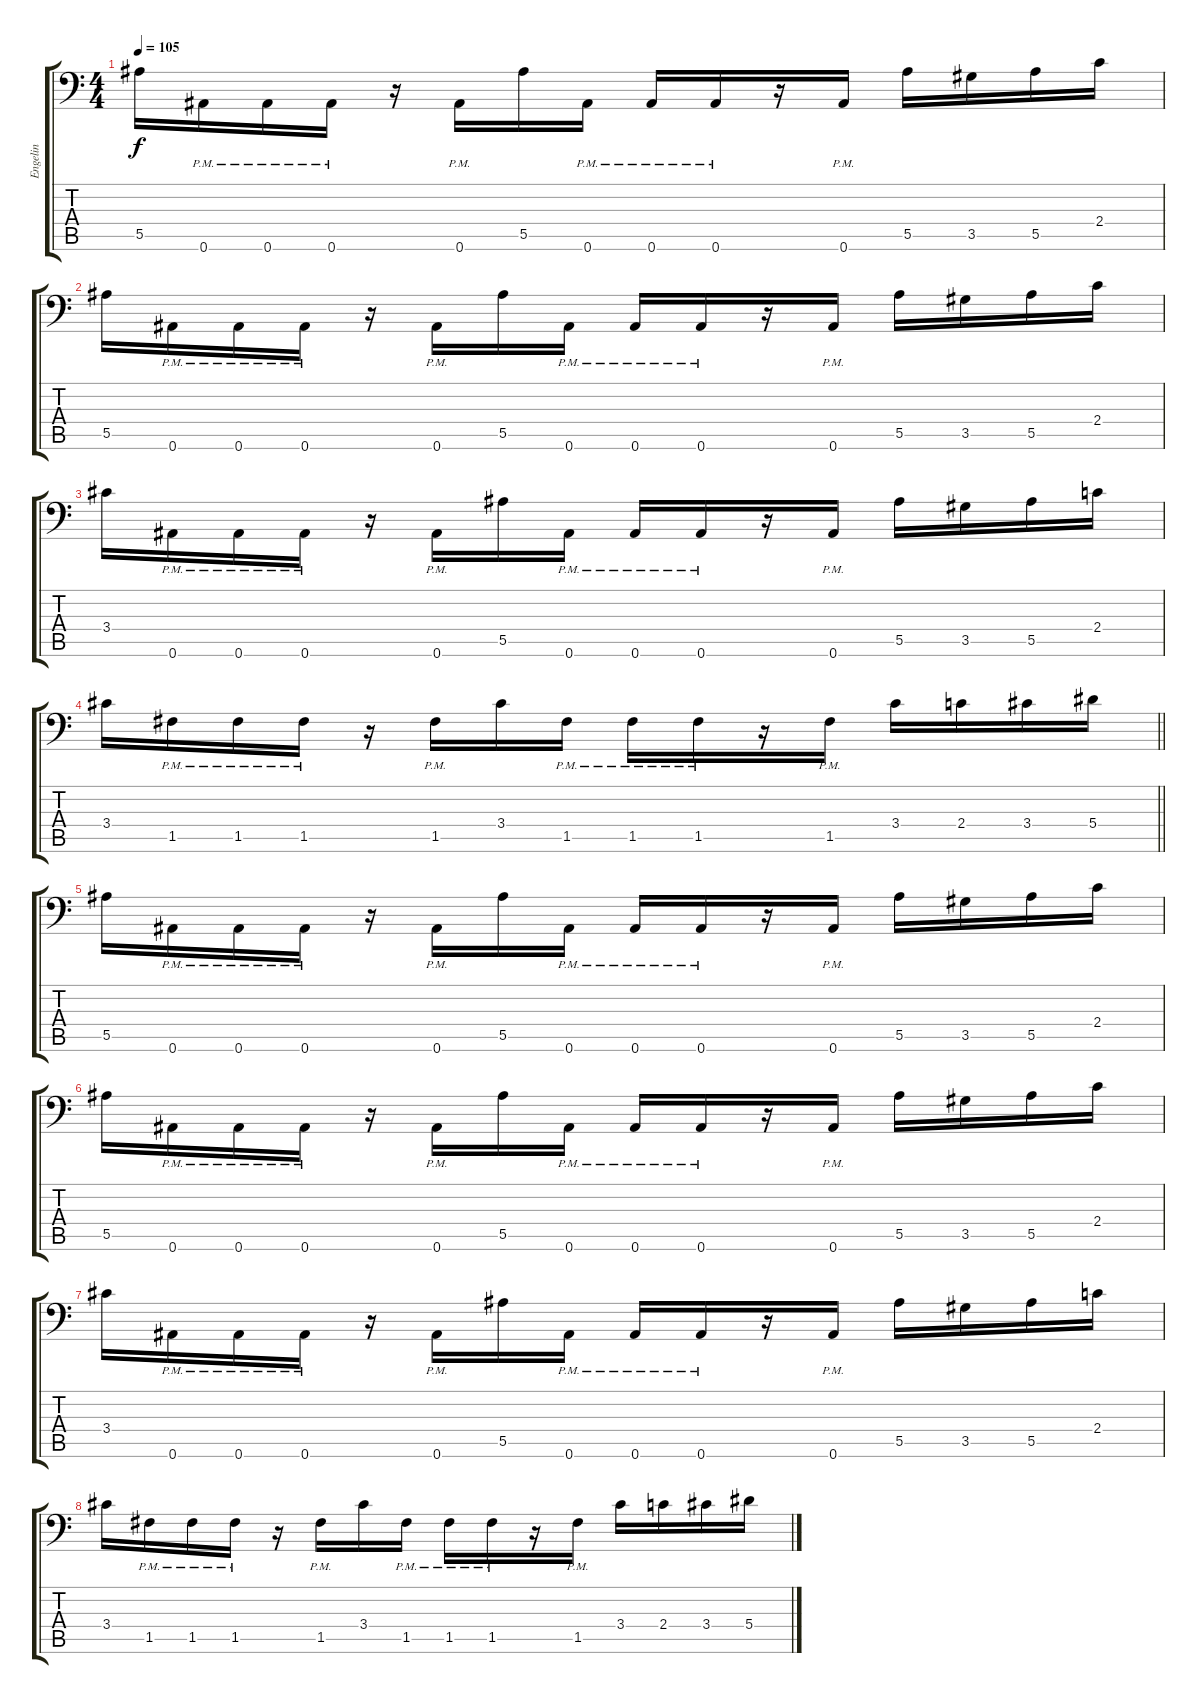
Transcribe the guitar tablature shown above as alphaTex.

\track ("Engelin" "Engelin") {instrument distortionguitar}
\staff {score tabs}
\tuning (C4 G3 Eb3 Bb2 F2 Bb1) {hide}
\ts (4 4)
\tempo 105
\clef f4
\ks c
5.5.16{dy f} 0.6{pm}.16 0.6{pm}.16 0.6{pm}.16 r.16 0.6{pm}.16 5.5.16 0.6{pm}.16 0.6{pm}.16 0.6{pm}.16 r.16 0.6{pm}.16 5.5.16 3.5.16 5.5.16 2.4.16 |
5.5.16 0.6{pm}.16 0.6{pm}.16 0.6{pm}.16 r.16 0.6{pm}.16 5.5.16 0.6{pm}.16 0.6{pm}.16 0.6{pm}.16 r.16 0.6{pm}.16 5.5.16 3.5.16 5.5.16 2.4.16 |
3.4.16 0.6{pm}.16 0.6{pm}.16 0.6{pm}.16 r.16 0.6{pm}.16 5.5.16 0.6{pm}.16 0.6{pm}.16 0.6{pm}.16 r.16 0.6{pm}.16 5.5.16 3.5.16 5.5.16 2.4.16 |
\barLineRight lightlight
3.4.16 1.5{pm}.16 1.5{pm}.16 1.5{pm}.16 r.16 1.5{pm}.16 3.4.16 1.5{pm}.16 1.5{pm}.16 1.5{pm}.16 r.16 1.5{pm}.16 3.4.16 2.4.16 3.4.16 5.4.16 |
5.5.16 0.6{pm}.16 0.6{pm}.16 0.6{pm}.16 r.16 0.6{pm}.16 5.5.16 0.6{pm}.16 0.6{pm}.16 0.6{pm}.16 r.16 0.6{pm}.16 5.5.16 3.5.16 5.5.16 2.4.16 |
5.5.16 0.6{pm}.16 0.6{pm}.16 0.6{pm}.16 r.16 0.6{pm}.16 5.5.16 0.6{pm}.16 0.6{pm}.16 0.6{pm}.16 r.16 0.6{pm}.16 5.5.16 3.5.16 5.5.16 2.4.16 |
3.4.16 0.6{pm}.16 0.6{pm}.16 0.6{pm}.16 r.16 0.6{pm}.16 5.5.16 0.6{pm}.16 0.6{pm}.16 0.6{pm}.16 r.16 0.6{pm}.16 5.5.16 3.5.16 5.5.16 2.4.16 |
3.4.16 1.5{pm}.16 1.5{pm}.16 1.5{pm}.16 r.16 1.5{pm}.16 3.4.16 1.5{pm}.16 1.5{pm}.16 1.5{pm}.16 r.16 1.5{pm}.16 3.4.16 2.4.16 3.4.16 5.4.16
